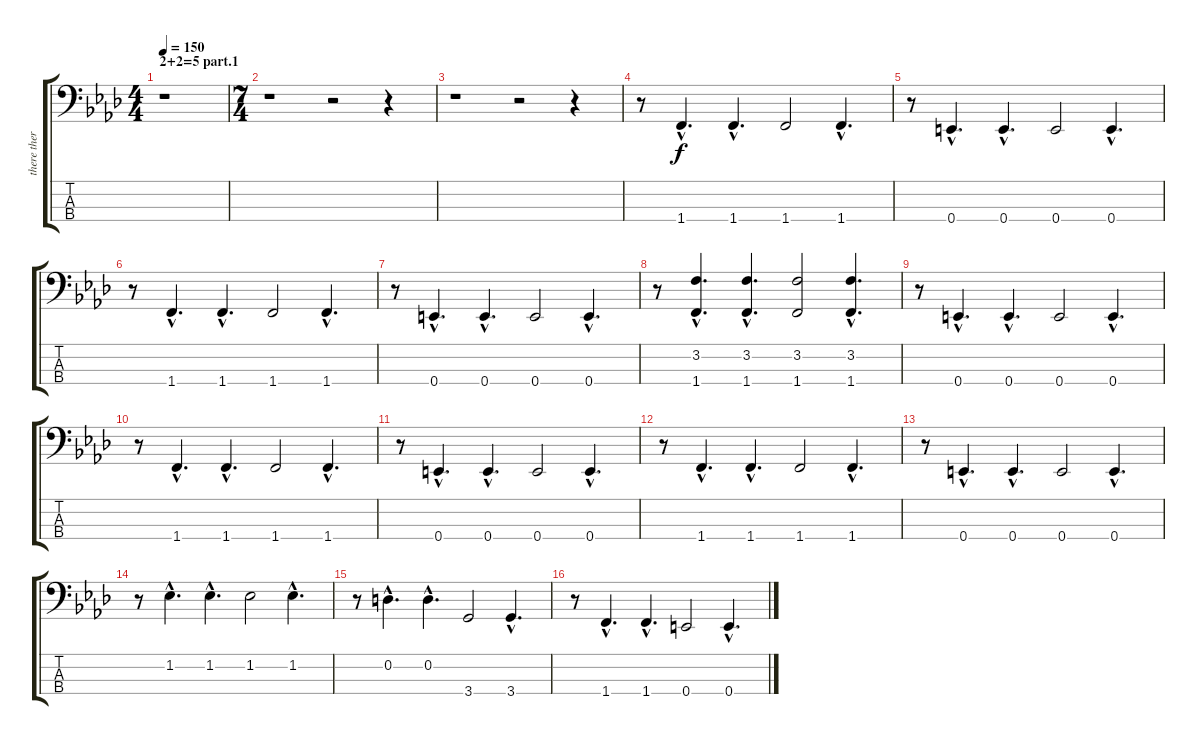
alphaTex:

\track ("there there - 2+2=5 bass" "there ther") {instrument electricbasspick}
\staff {score tabs}
\tuning (G2 D2 A1 E1) {hide}
\ts (4 4)
\section ("" "2+2=5 part.1")
\tempo 150
\clef f4
\ks ab
r.1{dy fff} |
\ts (7 4)
r.1 r.2 r.4 |
r.1 r.2 r.4 |
r.8 1.4{hac}.4{d dy f} 1.4{hac}.4{d} 1.4.2 1.4{hac}.4{d} |
r.8 0.4{hac}.4{d} 0.4{hac}.4{d} 0.4.2 0.4{hac}.4{d} |
r.8 1.4{hac}.4{d} 1.4{hac}.4{d} 1.4.2 1.4{hac}.4{d} |
r.8 0.4{hac}.4{d} 0.4{hac}.4{d} 0.4.2 0.4{hac}.4{d} |
r.8 (3.2{hac} 1.4{hac}).4{d} (3.2{hac} 1.4{hac}).4{d} (3.2 1.4).2 (3.2{hac} 1.4{hac}).4{d} |
r.8 0.4{hac}.4{d} 0.4{hac}.4{d} 0.4.2 0.4{hac}.4{d} |
r.8 1.4{hac}.4{d} 1.4{hac}.4{d} 1.4.2 1.4{hac}.4{d} |
r.8 0.4{hac}.4{d} 0.4{hac}.4{d} 0.4.2 0.4{hac}.4{d} |
r.8 1.4{hac}.4{d} 1.4{hac}.4{d} 1.4.2 1.4{hac}.4{d} |
r.8 0.4{hac}.4{d} 0.4{hac}.4{d} 0.4.2 0.4{hac}.4{d} |
r.8 1.2{hac}.4{d} 1.2{hac}.4{d} 1.2.2 1.2{hac}.4{d} |
r.8 0.2{hac}.4{d} 0.2{hac}.4{d} 3.4.2 3.4{hac}.4{d} |
r.8 1.4{hac}.4{d} 1.4{hac}.4{d} 0.4.2 0.4{hac}.4{d}
